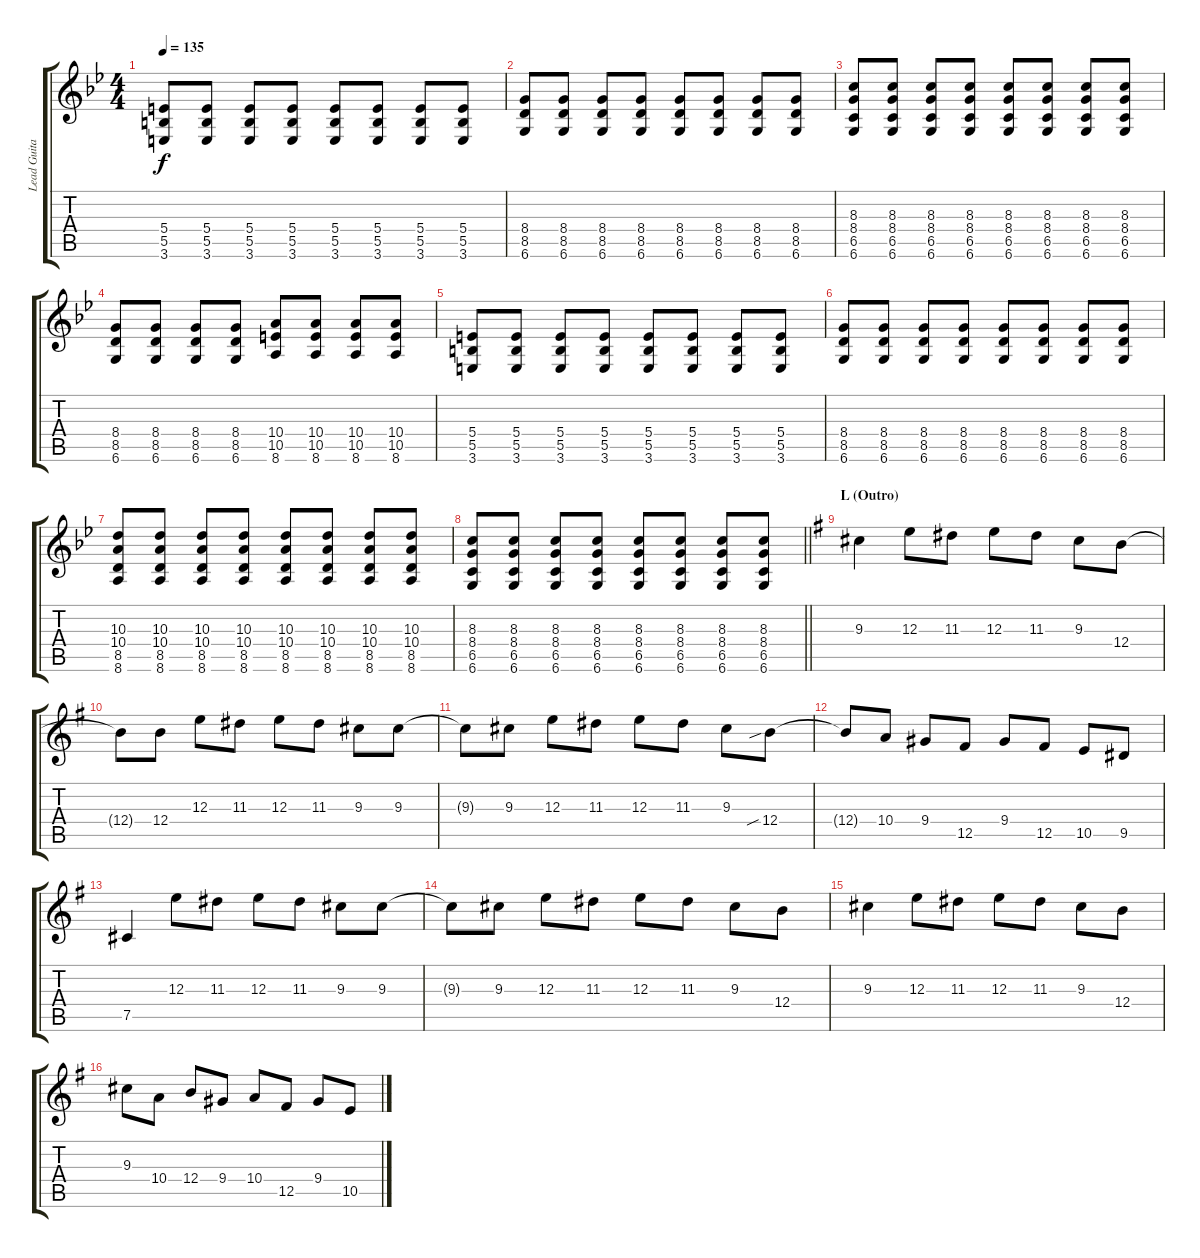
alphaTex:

\track ("Lead Guitar (Kristian Niemann)" "Lead Guita") {instrument distortionguitar}
\staff {score tabs}
\tuning (Db4 Ab3 E3 B2 Gb2 Db2) {hide}
\ts (4 4)
\tempo 135
\clef g2
\ks gminor
(5.4 5.5 3.6).8{dy f} (5.4 5.5 3.6).8 (5.4 5.5 3.6).8 (5.4 5.5 3.6).8 (5.4 5.5 3.6).8 (5.4 5.5 3.6).8 (5.4 5.5 3.6).8 (5.4 5.5 3.6).8 |
(8.4 8.5 6.6).8 (8.4 8.5 6.6).8 (8.4 8.5 6.6).8 (8.4 8.5 6.6).8 (8.4 8.5 6.6).8 (8.4 8.5 6.6).8 (8.4 8.5 6.6).8 (8.4 8.5 6.6).8 |
(8.3 8.4 6.5 6.6).8 (8.3 8.4 6.5 6.6).8 (8.3 8.4 6.5 6.6).8 (8.3 8.4 6.5 6.6).8 (8.3 8.4 6.5 6.6).8 (8.3 8.4 6.5 6.6).8 (8.3 8.4 6.5 6.6).8 (8.3 8.4 6.5 6.6).8 |
(8.4 8.5 6.6).8 (8.4 8.5 6.6).8 (8.4 8.5 6.6).8 (8.4 8.5 6.6).8 (10.4 10.5 8.6).8 (10.4 10.5 8.6).8 (10.4 10.5 8.6).8 (10.4 10.5 8.6).8 |
(5.4 5.5 3.6).8 (5.4 5.5 3.6).8 (5.4 5.5 3.6).8 (5.4 5.5 3.6).8 (5.4 5.5 3.6).8 (5.4 5.5 3.6).8 (5.4 5.5 3.6).8 (5.4 5.5 3.6).8 |
(8.4 8.5 6.6).8 (8.4 8.5 6.6).8 (8.4 8.5 6.6).8 (8.4 8.5 6.6).8 (8.4 8.5 6.6).8 (8.4 8.5 6.6).8 (8.4 8.5 6.6).8 (8.4 8.5 6.6).8 |
(10.3 10.4 8.5 8.6).8 (10.3 10.4 8.5 8.6).8 (10.3 10.4 8.5 8.6).8 (10.3 10.4 8.5 8.6).8 (10.3 10.4 8.5 8.6).8 (10.3 10.4 8.5 8.6).8 (10.3 10.4 8.5 8.6).8 (10.3 10.4 8.5 8.6).8 |
\barLineRight lightlight
(8.3 8.4 6.5 6.6).8 (8.3 8.4 6.5 6.6).8 (8.3 8.4 6.5 6.6).8 (8.3 8.4 6.5 6.6).8 (8.3 8.4 6.5 6.6).8 (8.3 8.4 6.5 6.6).8 (8.3 8.4 6.5 6.6).8 (8.3 8.4 6.5 6.6).8 |
\section ("" "L (Outro)")
\ks eminor
9.3.4 12.3.8 11.3.8 12.3.8 11.3.8 9.3.8 12.4.8 |
12.4{t}.8 12.4.8 12.3.8 11.3.8 12.3.8 11.3.8 9.3.8 9.3.8 |
9.3{t}.8 9.3.8 12.3.8 11.3.8 12.3.8 11.3.8 9.3.8 12.4{sib}.8 |
12.4{t}.8 10.4.8 9.4.8 12.5.8 9.4.8 12.5.8 10.5.8 9.5.8 |
7.5.4 12.3.8 11.3.8 12.3.8 11.3.8 9.3.8 9.3.8 |
9.3{t}.8 9.3.8 12.3.8 11.3.8 12.3.8 11.3.8 9.3.8 12.4.8 |
9.3.4 12.3.8 11.3.8 12.3.8 11.3.8 9.3.8 12.4.8 |
9.3.8 10.4.8 12.4.8 9.4.8 10.4.8 12.5.8 9.4.8 10.5.8
